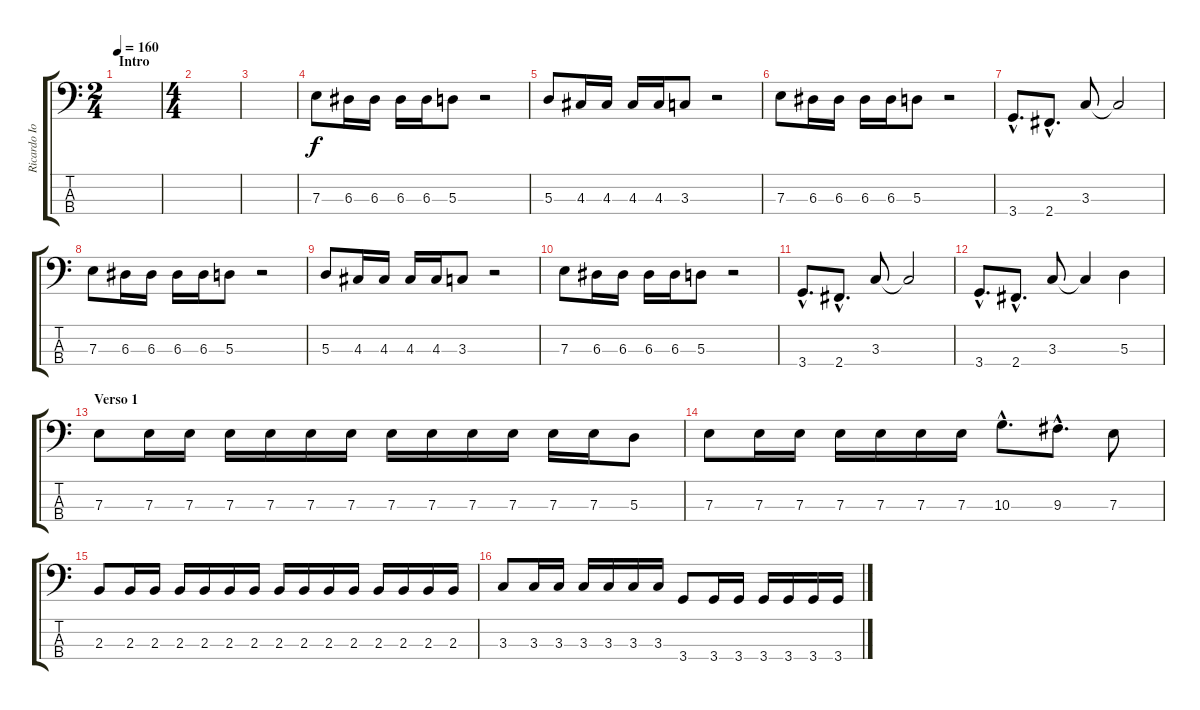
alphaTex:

\track ("Ricardo Iorio (bajo)" "Ricardo Io") {instrument electricbassfinger}
\staff {score tabs}
\tuning (G2 D2 A1 E1) {hide}
\ts (2 4)
\section ("" "Intro")
\tempo 160
\clef f4
\ks c
|
\ts (4 4)
|
|
7.3.8 6.3.16 6.3.16 6.3.16 6.3.16 5.3.8 r.2 |
5.3.8 4.3.16 4.3.16 4.3.16 4.3.16 3.3.8 r.2 |
7.3.8 6.3.16 6.3.16 6.3.16 6.3.16 5.3.8 r.2 |
3.4{hac}.8{d} 2.4{hac}.8{d} 3.3.8 3.3{t}.2 |
7.3.8 6.3.16 6.3.16 6.3.16 6.3.16 5.3.8 r.2 |
5.3.8 4.3.16 4.3.16 4.3.16 4.3.16 3.3.8 r.2 |
7.3.8 6.3.16 6.3.16 6.3.16 6.3.16 5.3.8 r.2 |
3.4{hac}.8{d} 2.4{hac}.8{d} 3.3.8 3.3{t}.2 |
3.4{hac}.8{d} 2.4{hac}.8{d} 3.3.8 3.3{t}.4 5.3.4 |
\section ("" "Verso 1")
7.3.8 7.3.16 7.3.16 7.3.16 7.3.16 7.3.16 7.3.16 7.3.16 7.3.16 7.3.16 7.3.16 7.3.16 7.3.16 5.3.8 |
7.3.8 7.3.16 7.3.16 7.3.16 7.3.16 7.3.16 7.3.16 10.3{hac}.8{d} 9.3{hac}.8{d} 7.3.8 |
2.3.8 2.3.16 2.3.16 2.3.16 2.3.16 2.3.16 2.3.16 2.3.16 2.3.16 2.3.16 2.3.16 2.3.16 2.3.16 2.3.16 2.3.16 |
3.3.8 3.3.16 3.3.16 3.3.16 3.3.16 3.3.16 3.3.16 3.4.8 3.4.16 3.4.16 3.4.16 3.4.16 3.4.16 3.4.16
